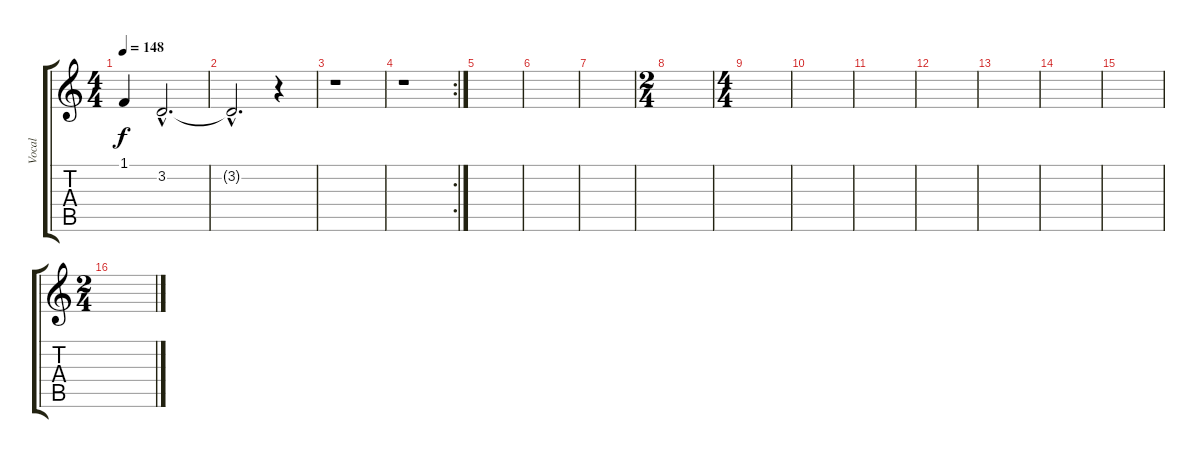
\track ("Vocal" "Vocal") {instrument sopranosax}
\staff {score tabs}
\tuning (E4 B3 G3 D3 A2 E2) {hide}
\ts (4 4)
\tempo 148
\clef g2
\ks c
1.1{t}.4{dy f} 3.2{hac}.2{d} |
3.2{hac t}.2{d} r.4 |
r.1 |
\rc 2
r.1 |
|
|
|
\ts (2 4)
|
\ts (4 4)
|
|
|
|
|
|
|
\ts (2 4)
